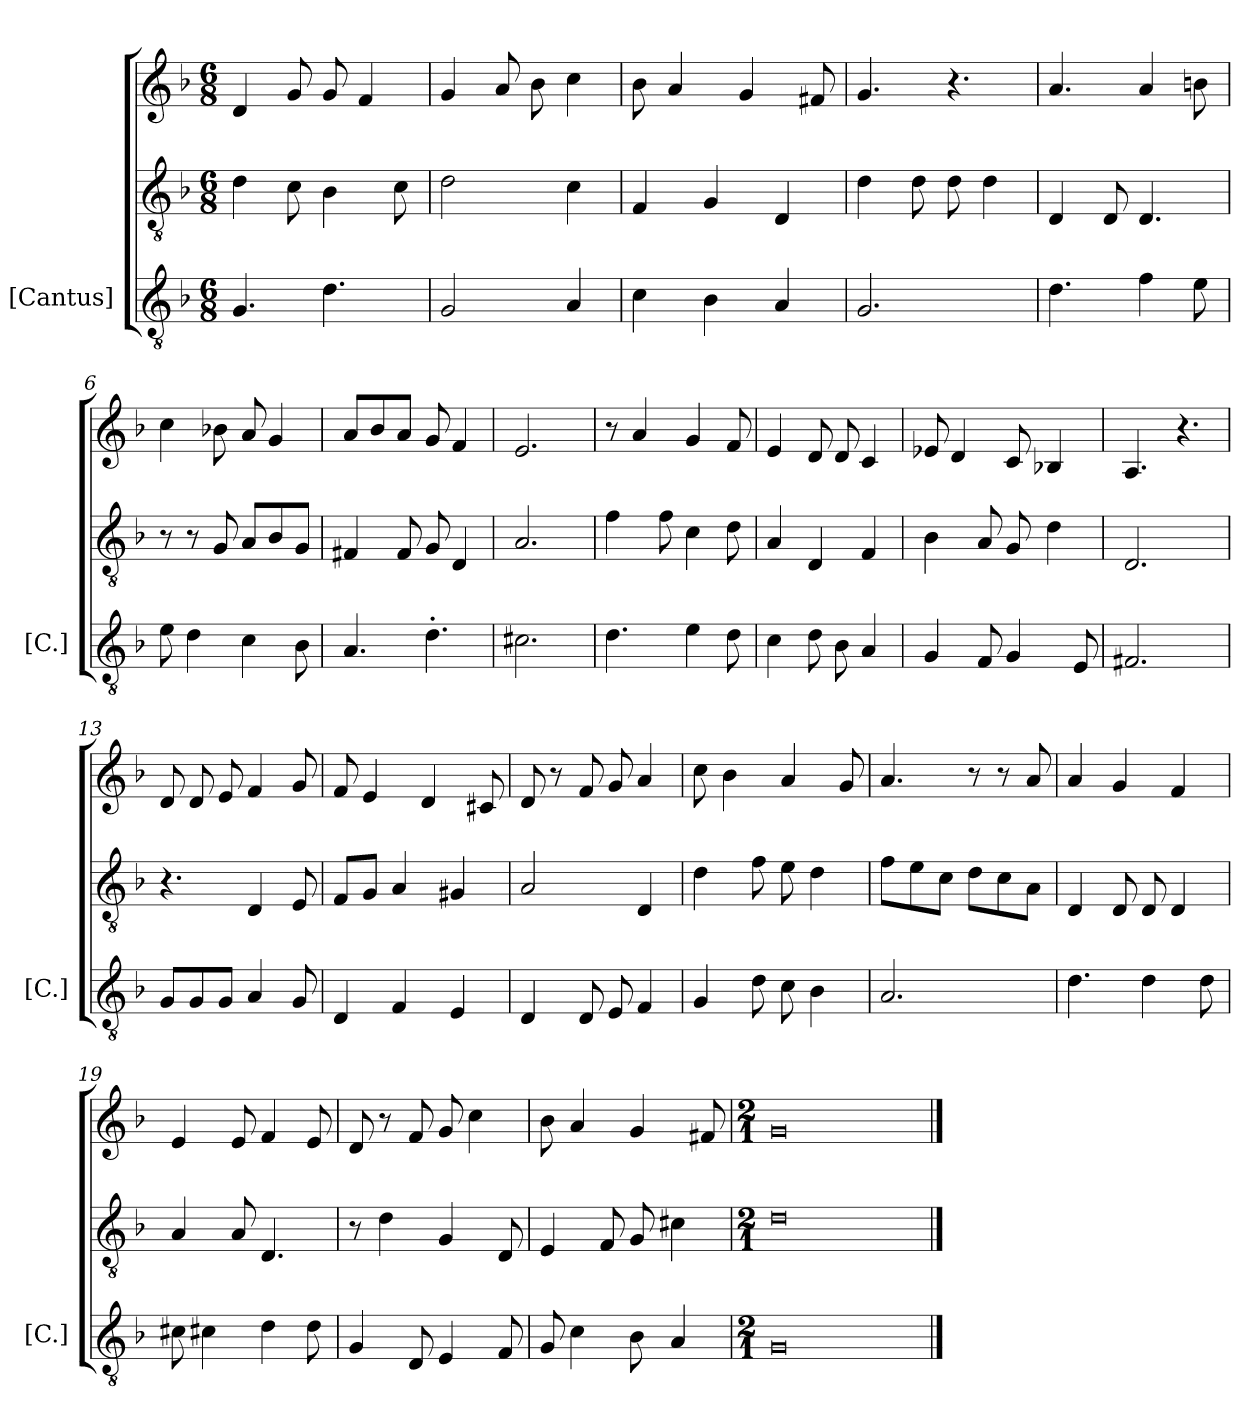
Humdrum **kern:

**kern	**kern	**kern
*part1	*part1	*part1
*staff3	*staff2	*staff1
*I"[Cantus]	*	*
*I'[C.]	*	*
*clefGv2	*clefGv2	*clefG2
*ITrd7c12	*ITrd7c12	*
*k[b-]	*k[b-]	*k[b-]
*F:	*F:	*F:
*M6/8	*M6/8	*M6/8
=1	=1	=1
4.GG/	4D\	4d/
.	8C\	8g/
4.D\	4BB-\	8g/
.	.	4f/
.	8C\	.
=2	=2	=2
2GG/	2D\	4g/
.	.	8a/
.	.	8b-\
4AA/	4C\	4cc\
=3	=3	=3
4C\	4FF/	8b-\
.	.	4a/
4BB-\	4GG/	.
.	.	4g/
4AA/	4DD/	.
.	.	8f#X/
=4	=4	=4
2.GG/	4D\	4.g/
.	8D\	.
.	8D\	4.r
.	4D\	.
=5	=5	=5
4.D\	4DD/	4.a/
.	8DD/	.
4F\	4.DD/	4a/
8E\	.	8bn\
=6	=6	=6
8E\	8r	4cc\
4D\	8r	.
.	8GG/	8b-X\
4C\	8AA/L	8a/
.	8BB-/	4g/
8BB-\	8GG/J	.
=7	=7	=7
4.AA/	4FF#X/	8a/L
.	.	8b-/
.	8FF#/	8a/J
4.D'\	8GG/	8g/
.	4DD/	4f/
=8	=8	=8
2.C#X\	2.AA/	2.e/
=9	=9	=9
4.D\	4F\	8r
.	.	4a/
.	8F\	.
4E\	4C\	4g/
8D\	8D\	8f/
=10	=10	=10
4C\	4AA/	4e/
8D\	4DD/	8d/
8BB-\	.	8d/
4AA/	4FF/	4c/
=11	=11	=11
4GG/	4BB-\	8e-X/
.	.	4d/
8FF/	8AA/	.
4GG/	8GG/	8c/
.	4D\	4B-X/
8EE/	.	.
=12	=12	=12
2.FF#X/	2.DD/	4.A/
.	.	4.r
=13	=13	=13
8GG/L	4.r	8d/
8GG/	.	8d/
8GG/J	.	8e/
4AA/	4DD/	4f/
8GG/	8EE/	8g/
=14	=14	=14
4DD/	8FF/L	8f/
.	8GG/J	4e/
4FF/	4AA/	.
.	.	4d/
4EE/	4GG#X/	.
.	.	8c#X/
=15	=15	=15
4DD/	2AA/	8d/
.	.	8r
8DD/	.	8f/
8EE/	.	8g/
4FF/	4DD/	4a/
=16	=16	=16
4GG/	4D\	8cc\
.	.	4b-\
8D\	8F\	.
8C\	8E\	4a/
4BB-\	4D\	.
.	.	8g/
=17	=17	=17
2.AA/	8F\L	4.a/
.	8E\	.
.	8C\J	.
.	8D\L	8r
.	8C\	8r
.	8AA\J	8a/
=18	=18	=18
4.D\	4DD/	4a/
.	8DD/	4g/
4D\	8DD/	.
.	4DD/	4f/
8D\	.	.
=19	=19	=19
8C#X\	4AA/	4e/
4C#X\	.	.
.	8AA/	8e/
4D\	4.DD/	4f/
8D\	.	8e/
=20	=20	=20
4GG/	8r	8d/
.	4D\	8r
8DD/	.	8f/
4EE/	4GG/	8g/
.	.	4cc\
8FF/	8DD/	.
=21	=21	=21
8GG/	4EE/	8b-\
4C\	.	4a/
.	8FF/	.
8BB-\	8GG/	4g/
4AA/	4C#X\	.
.	.	8f#X/
=22	=22	=22
*M2/1	*M2/1	*M2/1
0GG	0D	0g
==	==	==
*-	*-	*-
